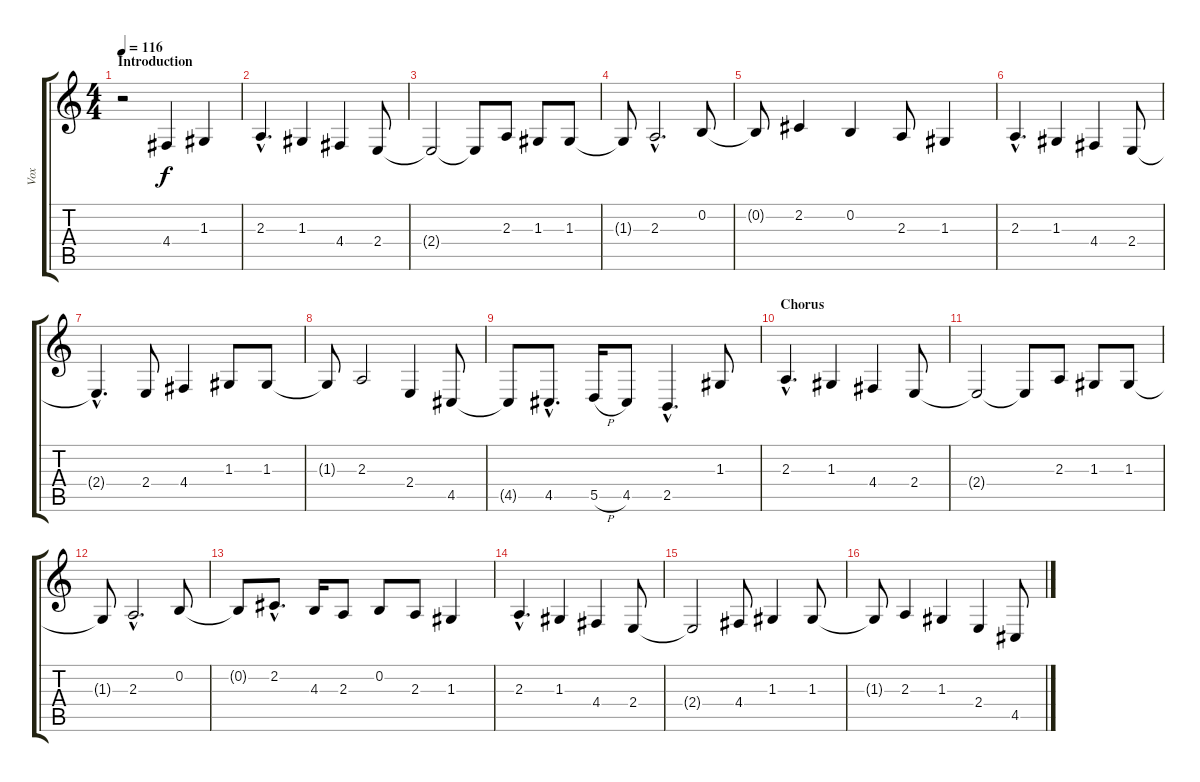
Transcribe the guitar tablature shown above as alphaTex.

\track ("Vox" "Vox") {instrument clarinet}
\staff {score tabs}
\tuning (E4 B3 G3 D3 A2 E2) {hide}
\ts (4 4)
\section ("" "Introduction")
\tempo 116
\clef g2
\ks c
r.2{dy f instrument clarinet} 4.4.4 1.3.4 |
2.3{hac}.4{d} 1.3.4 4.4.4 2.4.8 |
2.4{t}.2 2.4{t}.8 2.3.8 1.3.8 1.3.8 |
1.3{t}.8 2.3{hac}.2{d} 0.2.8 |
0.2{t}.8 2.2.4 0.2.4 2.3.8 1.3.4 |
2.3{hac}.4{d} 1.3.4 4.4.4 2.4.8 |
2.4{hac t}.4{d} 2.4.8 4.4.4 1.3.8 1.3.8 |
1.3{t}.8 2.3.2 2.4.4 4.5.8 |
4.5{t}.8 4.5{hac}.8{d} 5.5{h}.16 4.5.8 2.5{hac}.4{d} 1.3.8 |
\section ("" "Chorus")
2.3{hac}.4{d} 1.3.4 4.4.4 2.4.8 |
2.4{t}.2 2.4{t}.8 2.3.8 1.3.8 1.3.8 |
1.3{t}.8 2.3{hac}.2{d} 0.2.8 |
0.2{t}.8 2.2{hac}.8{d} 4.3.16 2.3.8 0.2.8 2.3.8 1.3.4 |
2.3{hac}.4{d} 1.3.4 4.4.4 2.4.8 |
2.4{t}.2 4.4.8 1.3.4 1.3.8 |
1.3{t}.8 2.3.4 1.3.4 2.4.4 4.5.8
